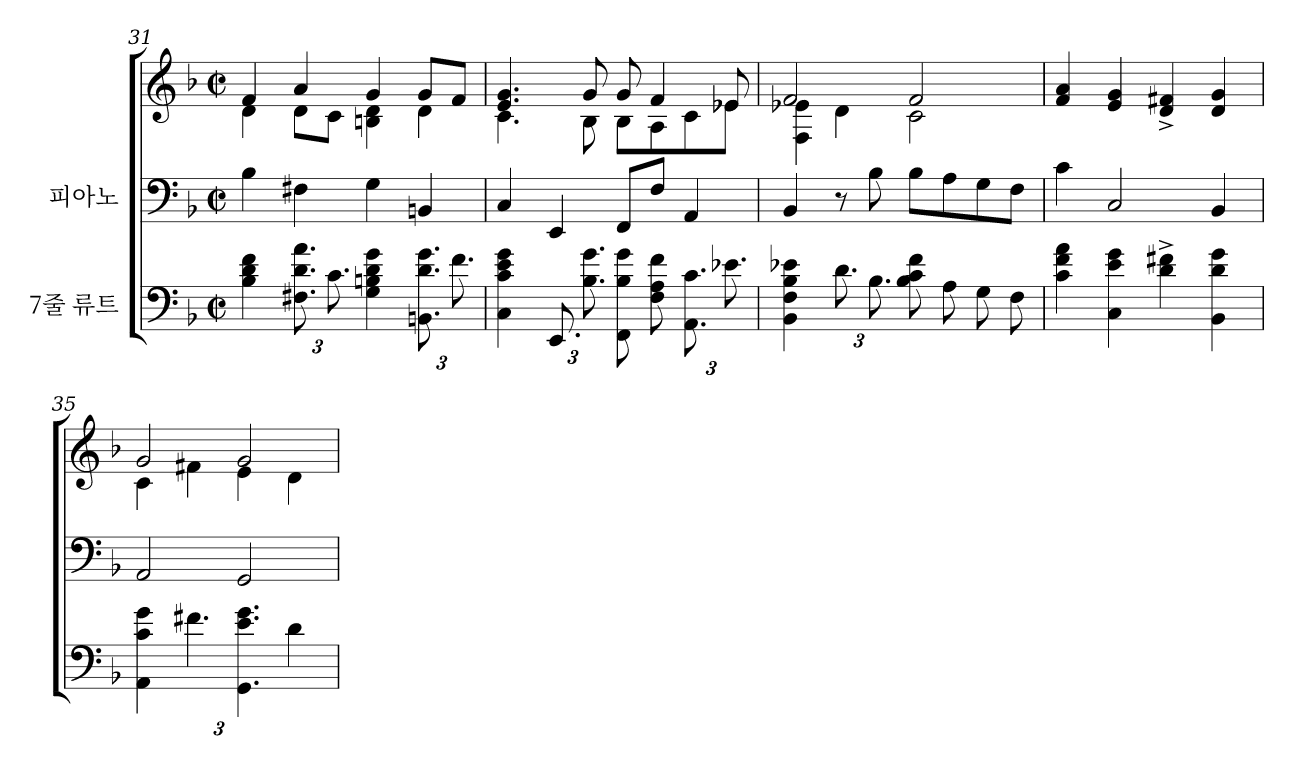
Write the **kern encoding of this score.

**kern	**kern	**kern
*part2	*part1	*part1
*staff3	*staff2	*staff1
*I"7줄 류트	*I"피아노	*
*	*clefF4	*clefG2
*k[b-]	*k[b-]	*k[b-]
*M2/2	*M2/2	*M2/2
*met(c|)	*met(c|)	*met(c|)
=31	=31	=31
*	*	*^
4B- 4d 4f	4B-\	4f/	4d\
*Xbrackettup	*	*	*
12.F# 12.d 12.a	4F#X\	4a/	8d\L
12.c	.	.	8c\J
4G 4B 4d 4g	4G\	4g/	4Bn\ 4d\
12.BB 12.d 12.g	4BBn/	8g/L	4d\
12.f	.	8f/J	.
=32	=32	=32	=32
4C 4c 4e 4g	4C/	4.e/ 4.g/	4.c\
12.EE	4EE/	.	.
12.B- 12.g	.	8g/	8B-\
8FF 8B- 8g	8FF/L	8g/	8B-\L
8F 8A 8f	8F/J	4f/	8A\
12.AA 12.c	4AA/	.	8c\
12.e-	.	8e-X/	8e-\J
!!LO:LB:g=z	!!
=33	=33	=33	=33
4BB- 4F 4B- 4e-	4BB-/	2f/	4F\ 4e-X\
12.d	8r	.	4d\
12.B-	8B-\	.	.
8B- 8c 8f	8B-\L	2f/	2c\
8A	8A\	.	.
8G	8G\	.	.
8F	8F\J	.	.
*	*	*v	*v
=34	=34	=34
4c 4f 4a	4c\	4f/ 4a/
4C 4e 4g	2C/	4e/ 4g/
4d^ 4f#^	.	4d/^ 4f#X/^
4BB- 4d 4g	4BB-/	4d/ 4g/
=35	=35	=35
*	*	*^
4AA 4c 4g	2AA/	2g/	4c\
6.f#	.	.	4f#X\
6.GG 6.e 6.g	2GG/	2g/	4e\
4d	.	.	4d\
*	*	*v	*v
=	=	=
*-	*-	*-
